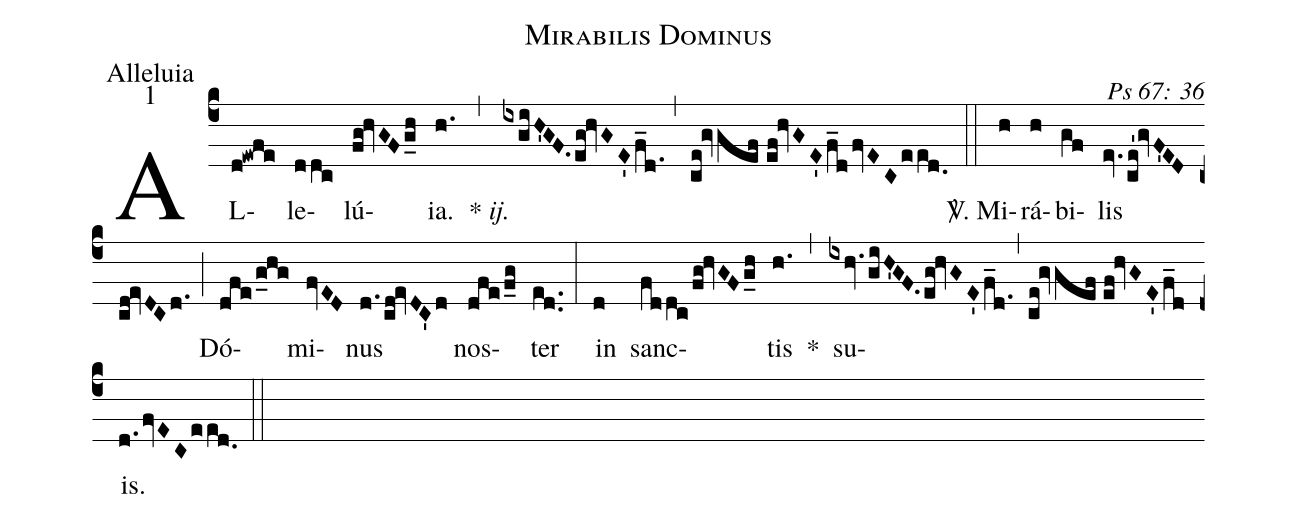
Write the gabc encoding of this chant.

name: Mirabilis Dominus;
office-part: Alleluia;
mode: 1;
commentary: Ps 67: 36;
%%
(c4) AL(d!ewfe)le(ddc)lú(fg!hvGF/g_h)ia.(h.) {*} <i>ij.</i>(,) (ixgiH'GF./eg!hvGE'/f_d.) (,) (ce!gvgef//ef!hvGE'/f_d/fvEC/eed.0) (::)
<sp>V/</sp>. Mi(h)rá(h)bi(gf)lis(ev./ce'!gvF'ED//cd!evDCd.) (;) Dó(dfe/g_hg)mi(fvED)nus(d./cd!evDC'd) nos(dfe/f_g)ter(ed..) (:)
in(d) sanc(fddc/fg!hvGF/g_h)tis(h.) *(,) su(ixhv./giH'GF./eg!hvGE'/f_d.,ce!gvgef//ef!hvGE'/f_d)is.(d.fvEC/eed.0) (::)
